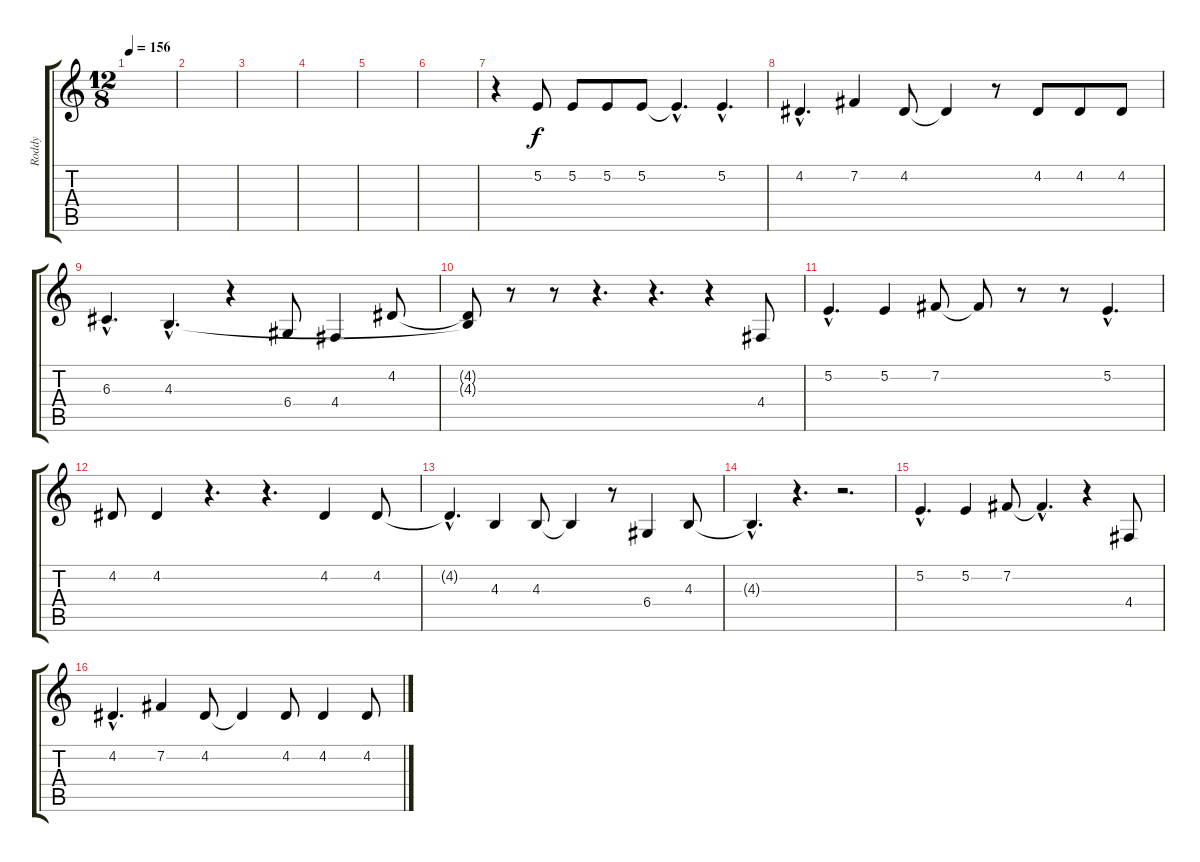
\track ("Roddy" "Roddy") {instrument tenorsax}
\staff {score tabs}
\tuning (E4 B3 G3 D3 A2 E2) {hide}
\ts (12 8)
\tempo 156
\clef g2
\ks c
|
|
|
|
|
|
r.4 5.2.8 5.2.8 5.2.8 5.2.8 5.2{hac t}.4{d} 5.2{hac}.4{d} |
4.2{hac}.4{d} 7.2.4 4.2.8 4.2{t}.4 r.8 4.2.8 4.2.8 4.2.8 |
6.3{hac}.4{d} 4.3{hac}.4{d} r.4 6.4.8 4.4.4 4.2.8 |
(4.2{t} 4.3{t}).8 r.8 r.8 r.4{d} r.4{d} r.4 4.4.8 |
5.2{hac}.4{d} 5.2.4 7.2.8 7.2{t}.8 r.8 r.8 5.2{hac}.4{d} |
4.2.8 4.2.4 r.4{d} r.4{d} 4.2.4 4.2.8 |
4.2{hac t}.4{d} 4.3.4 4.3.8 4.3{t}.4 r.8 6.4.4 4.3.8 |
4.3{hac t}.4{d} r.4{d} r.2{d} |
5.2{hac}.4{d} 5.2.4 7.2.8 7.2{hac t}.4{d} r.4 4.4.8 |
4.2{hac}.4{d} 7.2.4 4.2.8 4.2{t}.4 4.2.8 4.2.4 4.2.8
